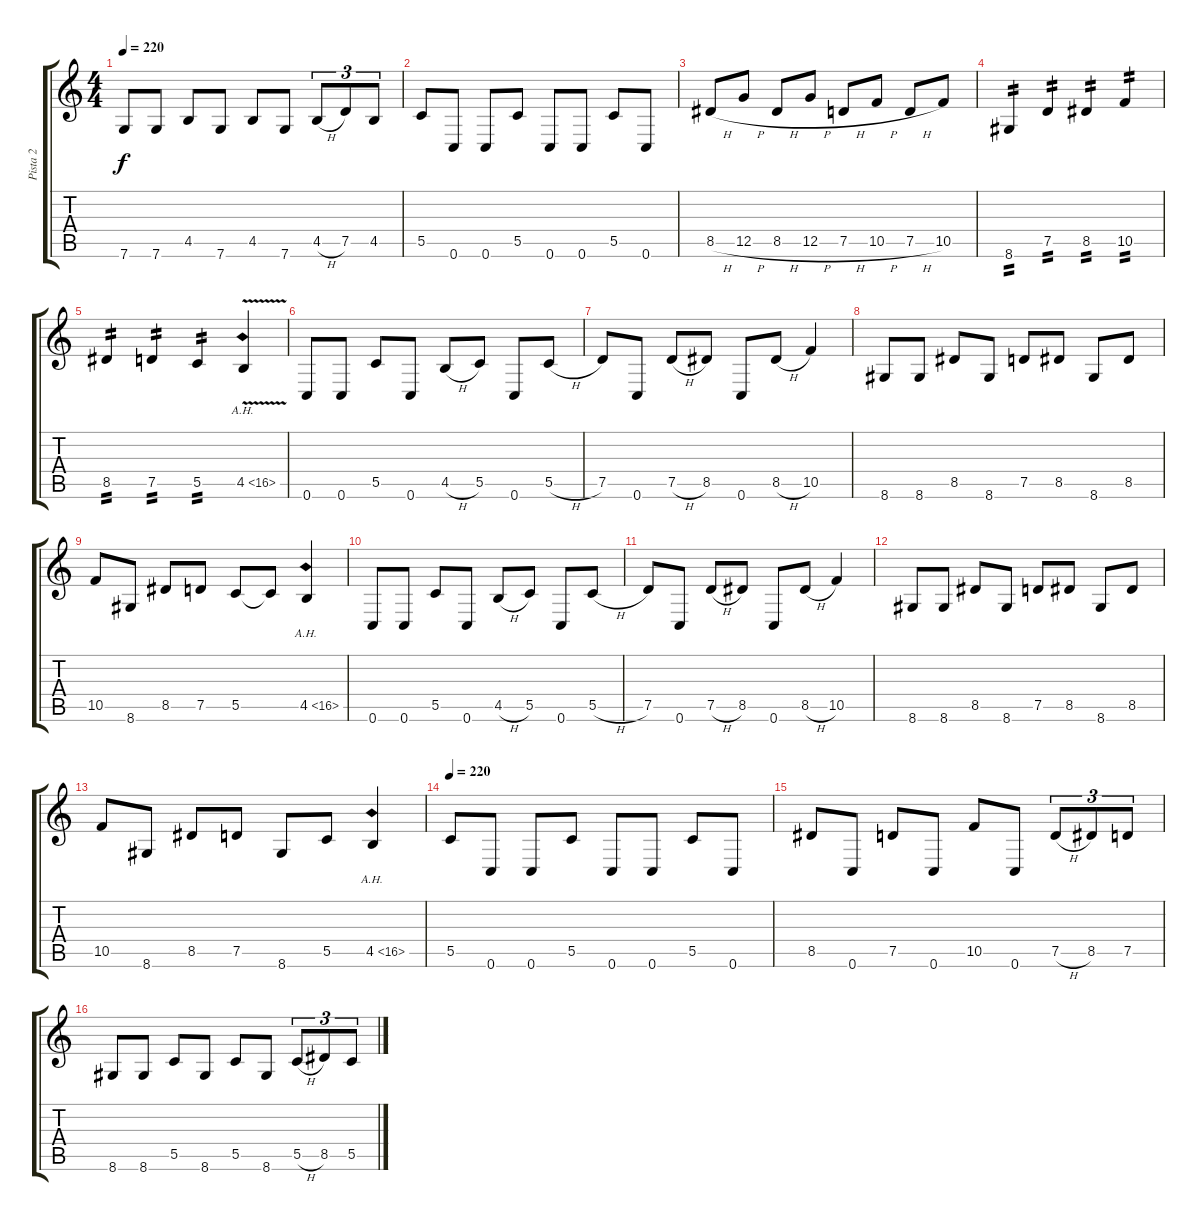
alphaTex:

\track ("Pista 2" "Pista 2") {instrument overdrivenguitar}
\staff {score tabs}
\tuning (D4 A3 F3 C3 G2 C2) {hide}
\ts (4 4)
\tempo 220
\clef g2
\ks c
7.6.8{dy f} 7.6.8 4.5.8 7.6.8 4.5.8 7.6.8 4.5{h}.8{tu (3 2)} 7.5.8{tu (3 2)} 4.5.8{tu (3 2)} |
5.5.8 0.6.8 0.6.8 5.5.8 0.6.8 0.6.8 5.5.8 0.6.8 |
8.5{h}.8 12.5{h}.8 8.5{h}.8 12.5{h}.8 7.5{h}.8 10.5{h}.8 7.5{h}.8 10.5.8 |
8.6.4{tp 2} 7.5.4{tp 2} 8.5.4{tp 2} 10.5.4{tp 2} |
8.5.4{tp 2} 7.5.4{tp 2} 5.5.4{tp 2} 4.5{ah 12 v}.4 |
0.6.8 0.6.8 5.5.8 0.6.8 4.5{h}.8 5.5.8 0.6.8 5.5{h}.8 |
7.5.8 0.6.8 7.5{h}.8 8.5.8 0.6.8 8.5{h}.8 10.5.4 |
8.6.8 8.6.8 8.5.8 8.6.8 7.5.8 8.5.8 8.6.8 8.5.8 |
10.5.8 8.6.8 8.5.8 7.5.8 5.5.8 5.5{t}.8 4.5{ah 12}.4 |
0.6.8 0.6.8 5.5.8 0.6.8 4.5{h}.8 5.5.8 0.6.8 5.5{h}.8 |
7.5.8 0.6.8 7.5{h}.8 8.5.8 0.6.8 8.5{h}.8 10.5.4 |
8.6.8 8.6.8 8.5.8 8.6.8 7.5.8 8.5.8 8.6.8 8.5.8 |
10.5.8 8.6.8 8.5.8 7.5.8 8.6.8 5.5.8 4.5{ah 12}.4 |
\tempo 220
5.5.8 0.6.8 0.6.8 5.5.8 0.6.8 0.6.8 5.5.8 0.6.8 |
8.5.8 0.6.8 7.5.8 0.6.8 10.5.8 0.6.8 7.5{h}.8{tu (3 2)} 8.5.8{tu (3 2)} 7.5.8{tu (3 2)} |
8.6.8 8.6.8 5.5.8 8.6.8 5.5.8 8.6.8 5.5{h}.8{tu (3 2)} 8.5.8{tu (3 2)} 5.5.8{tu (3 2)}
